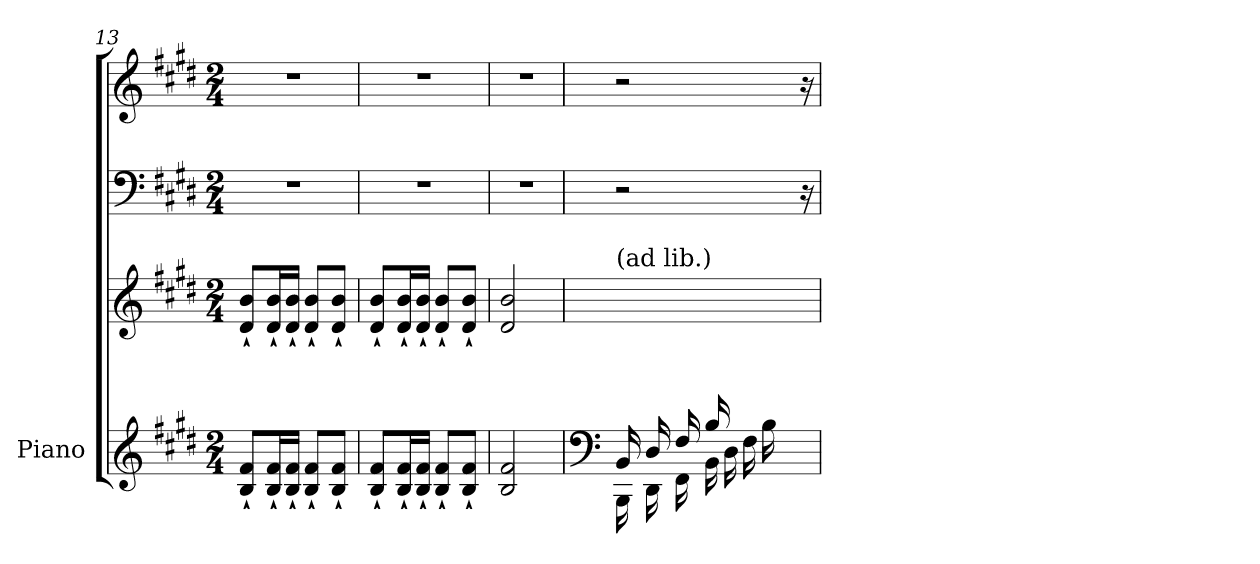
**kern	**kern	**kern	**kern
*part1	*part1	*part1	*part1
*staff4	*staff3	*staff2	*staff1
*I"Piano	*	*	*
*I'Pno.	*	*	*
*clefG2	*clefG2	*clefF4	*clefG2
*k[f#c#g#d#]	*k[f#c#g#d#]	*k[f#c#g#d#]	*k[f#c#g#d#]
*M2/4	*M2/4	*M2/4	*M2/4
=13	=13	=13	=13
8B/` 8f#/`L	8d#/` 8b/`L	2r	2r
16B/` 16f#/`L	16d#/` 16b/`L	.	.
16B/` 16f#/`JJ	16d#/` 16b/`JJ	.	.
8B/` 8f#/`L	8d#/` 8b/`L	.	.
8B/` 8f#/`J	8d#/` 8b/`J	.	.
=14	=14	=14	=14
8B/` 8f#/`L	8d#/` 8b/`L	2r	2r
16B/` 16f#/`L	16d#/` 16b/`L	.	.
16B/` 16f#/`JJ	16d#/` 16b/`JJ	.	.
8B/` 8f#/`L	8d#/` 8b/`L	.	.
8B/` 8f#/`J	8d#/` 8b/`J	.	.
=15	=15	=15	=15
2B/ 2f#/	2d#/ 2b/	2r	2r
!!LO:LB:g=z
=16	=16	=16	=16
*clefF4	*	*	*
*^	*^	*	*
!	!	!LO:TX:a:t=(ad lib.)	!	!	!
16BBB!\LL	16BB!/LL	4..ryy	4ryy	2r	2r
16DD#!\	16D#!/	.	.	.	.
16FF#!\	16F#!/	.	.	.	.
16BB!\	16B!/	.	.	.	.
16D#!\	8ryy	.	16d#!/	.	.
16F#!\	.	.	16f#!/	.	.
16B!\	8.ryy	.	16b!/	.	.
8ryy	.	16d#!\	16dd#!/	.	.
.	.	16f#!\JJ	16ff#!/JJ	16r	16r
*v	*v	*	*	*	*
*	*v	*v	*	*
=	=	=	=
*-	*-	*-	*-
